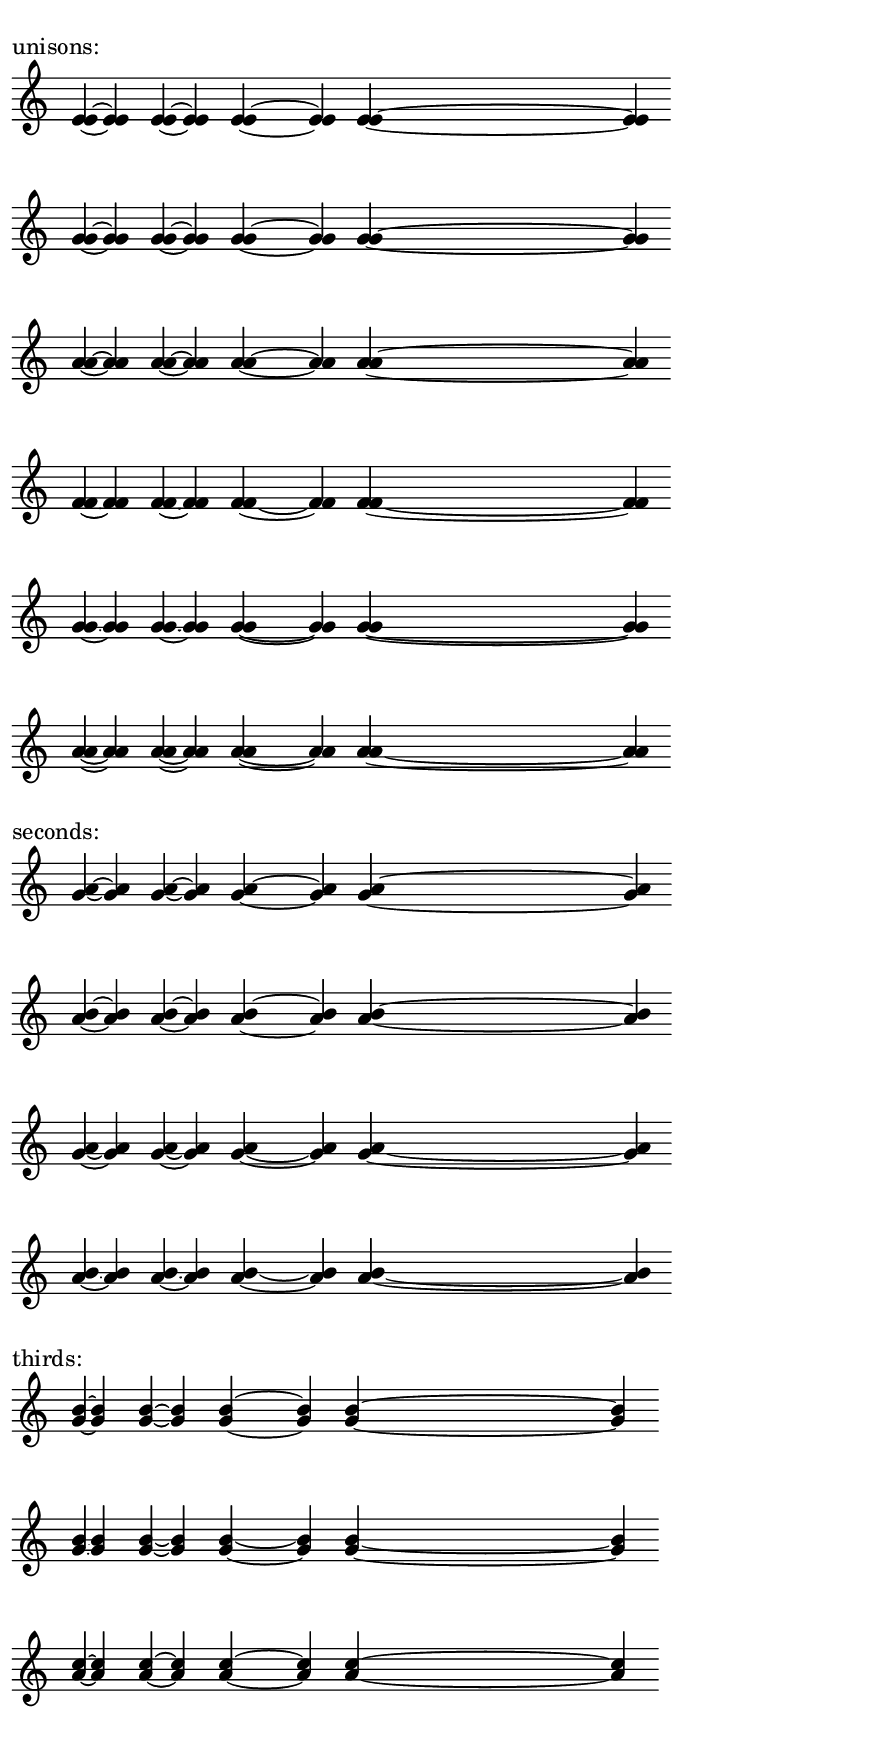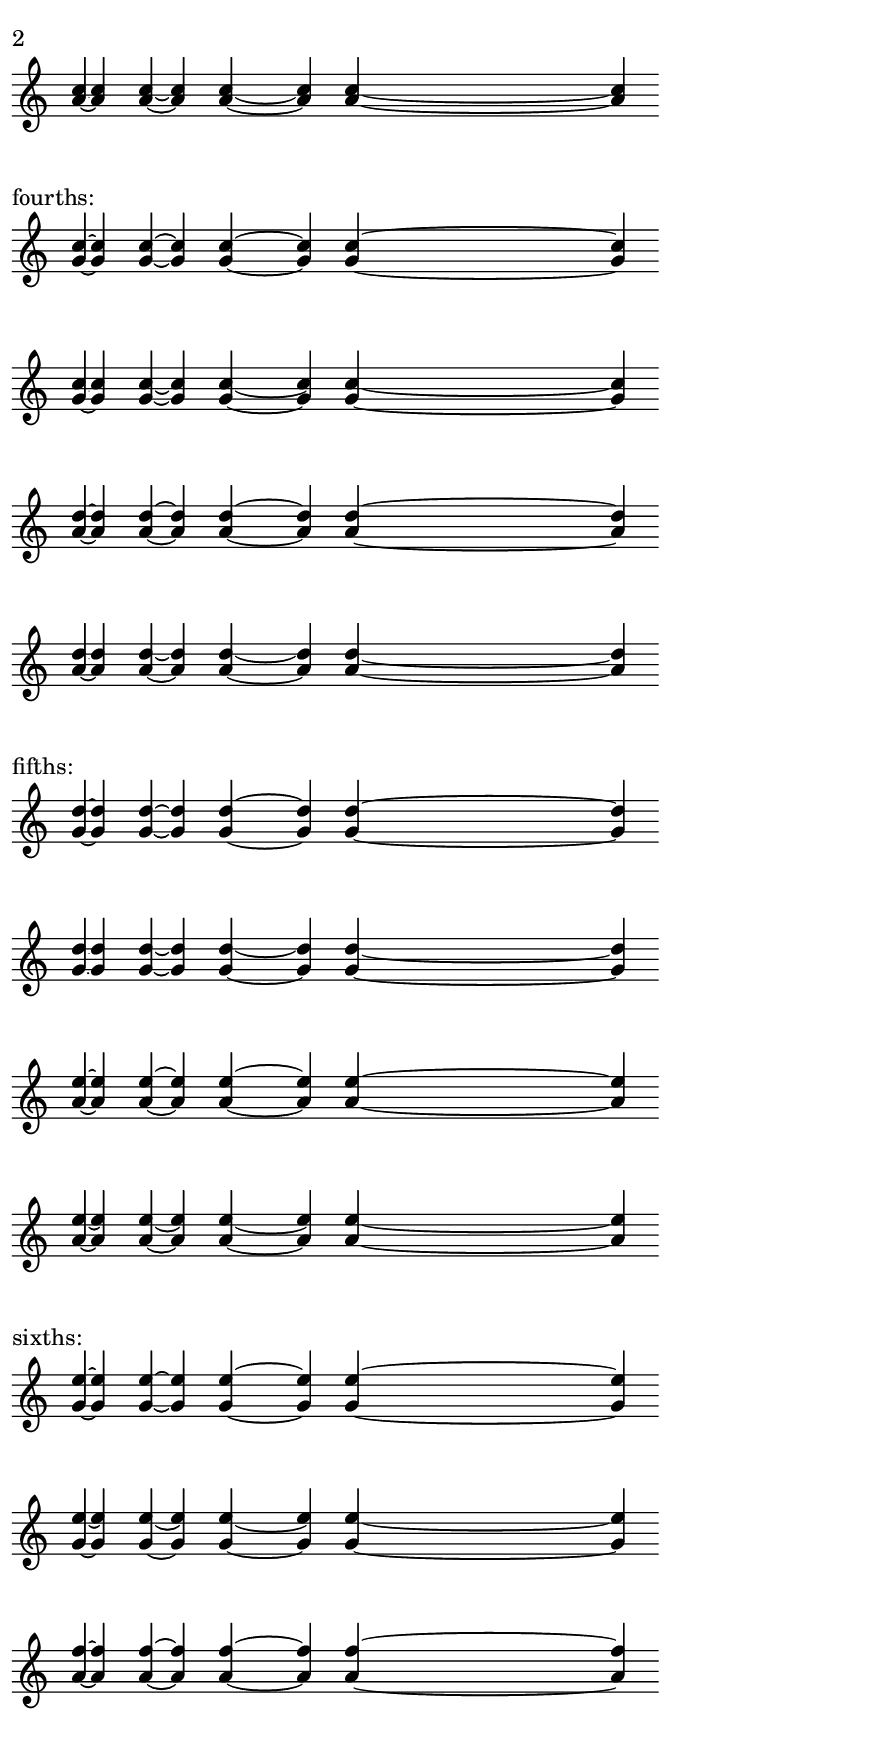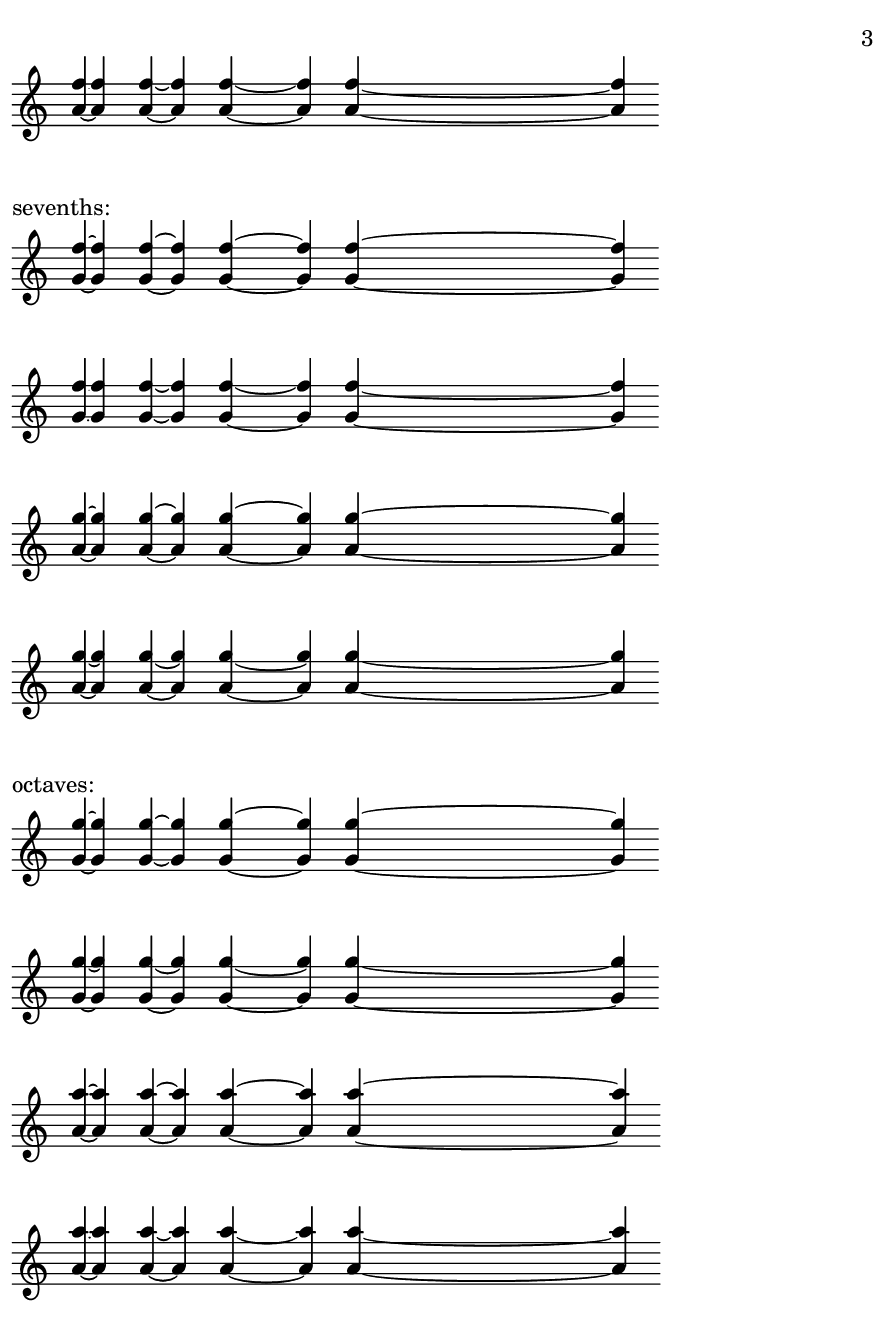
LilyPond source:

\version "2.16.2"

\include "../global-settings.ily"


pattern = #(define-music-function
            (parser location samp)
            (ly:music?)
            #{
              \new Staff {
                \stemUp
                #samp        q4 s4*2
                %#samp s8     q4 s4*2
                #samp s4     q4 s4*2
                %#samp s4*2   q4 s4*2
                #samp s4*4   q4 s4*2
                %#samp s4*8   q4 s4*2
                #samp s4*16  q4 s4*2
              }
            #})

\markup \justify {
  unisons:
}

\pattern <e' e'>4~
\pattern <g' g'>4~
\pattern <a' a'>4~
\pattern <f' f'>4_~
\pattern <g' g'>4_~
\pattern <a' a'>4_~


\markup \justify {
  seconds:
}

\pattern <g' a'>4~
\pattern <a' b'>4~
\pattern <g' a'>4_~
\pattern <a' b'>4_~


\markup \justify {
  thirds:
}

\pattern <g' b'>4~
\pattern <g' b'>4_~
\pattern <a' c''>4~
\pattern <a' c''>4_~


\markup \justify {
  fourths:
}

\pattern <g' c''>4~
\pattern <g' c''>4_~
\pattern <a' d''>4~
\pattern <a' d''>4_~


\markup \justify {
  fifths:
}

\pattern <g' d''>4~
\pattern <g' d''>4_~
\pattern <a' e''>4~
\pattern <a' e''>4_~


\markup \justify {
  sixths:
}

\pattern <g' e''>4~
\pattern <g' e''>4_~
\pattern <a' f''>4~
\pattern <a' f''>4_~


\markup \justify {
  sevenths:
}

\pattern <g' f''>4~
\pattern <g' f''>4_~
\pattern <a' g''>4~
\pattern <a' g''>4_~


\markup \justify {
  octaves:
}

\pattern <g' g''>4~
\pattern <g' g''>4_~
\pattern <a' a''>4~
\pattern <a' a''>4_~
